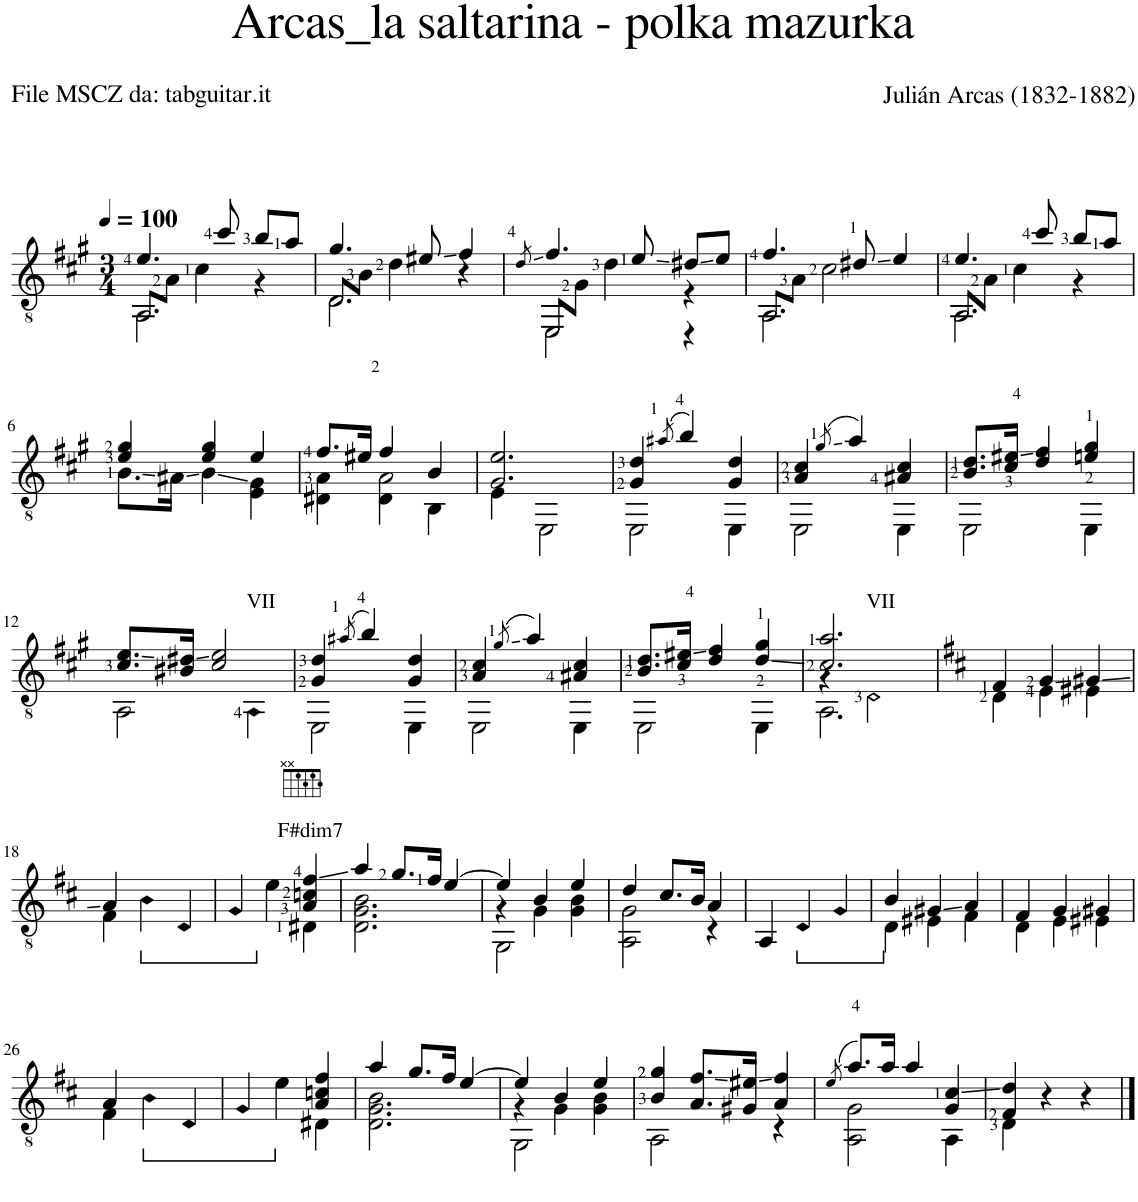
**kern
*part1
*staff1
*I"Guitar
*I'Guit.
*clefGv2
*k[f#c#g#]
*M3/4
*MM100
=1
*^
!	!LO:N:head=open
*	*^
4.e/	8AA/L	2.AA\
.	8A\J	.
.	4c#\	.
8cc#/	.	.
8b/L	4r	.
8a/J	.	.
=2	=2	=2
!	!LO:N:head=open	!
4.g#/	8D/L	2.D\
.	8B\J	.
.	4d\	.
8e#X/	.	.
4f#/	4r	.
=3	=3	=3
8qd/	.	.
!	!LO:N:head=open	!
4.f#/	8EE/L	2EE\
.	8G#\J	.
.	4d\	.
8e/	.	.
8d#X/L	4r	4r
8e/J	.	.
=4	=4	=4
!	!LO:N:head=open	!
4.f#/	8AA/L	2.AA\
.	8A\J	.
.	2c#\	.
8d#X/	.	.
4e/	.	.
=5	=5	=5
!	!LO:N:head=open	!
4.e/	8AA/L	2.AA\
.	8A\J	.
.	4c#\	.
8cc#/	.	.
8b/L	4r	.
8a/J	.	.
*	*v	*v
!!LO:LB:g=z
=6	=6
4e/ 4g#/	8.B\L
.	16A#X\Jk
4e/ 4g#/	4B\
4e/	4E\ 4G#\
=7	=7
*	*^
8.f#/L	4A\	4D#X\
16e#X/Jk	.	.
4f#/	2A\	4D#\
4B/	.	4BB\
*	*v	*v
=8	=8
2.G#/ 2.e/	4E\
.	2EE\
=9	=9
4G#/ 4d/	2EE\
(8qa#X/	.
4b/)	.
4G#/ 4d/	4EE\
=10	=10
4A/ 4c#/	2EE\
(8qg#/	.
4a/)	.
4A#X/ 4c#/	4EE\
=11	=11
8.B/ 8.d/L	2EE\
16c#/ 16e#X/Jk	.
4d/ 4f#/	.
4en/ 4g#/	4EE\
!!LO:LB:g=z	!!
=12	=12
8.c#/ 8.e/L	2AA\
16B#X/ 16d#X/Jk	.
2c#/ 2e/	.
!	!LO:TX:a:t=VII
.	4AA\
=13	=13
4G#/ 4d/	2EE\
(8qa#X/	.
4b/)	.
4G#/ 4d/	4EE\
=14	=14
4A/ 4c#/	2EE\
(8qg#/	.
4a/)	.
4A#X/ 4c#/	4EE\
=15	=15
8.B/ 8.d/L	2EE\
16c#/ 16e#X/Jk	.
4d/ 4f#/	.
4d/ 4g#/	4EE\
=16	=16
*	*^
2.c#/ 2.a/	4r	2.AA\
!	!LO:TX:a:t=VII	!
.	2D\	.
*v	*v	*v
=17
*k[f#c#]
*^
4F#/	4D\
4G/	4E\
4G#X/	4E#X\
!!LO:LB:g=z	!!
=18	=18
4A/	4F#\
*ped	*
4B\	2ryy
4D/	.
=19	=19
*Xped	*
4G/	2ryy
4e\	.
!LO:TX:a:t=F#dim7	!
4A/ 4cn/ 4f#/	4D#X\
=20	=20
4a/	2.D\ 2.G\ 2.B\
8.g/L	.
16f#/Jk	.
[4e/	.
=21	=21
*	*^
4e/]	4r	2GG\
4B/	4G\	.
4e/	4G\ 4B\	4ryy
*	*v	*v
=22	=22
4d/	2AA\ 2G\
8.c#/L	.
16B/Jk	.
4A/	4r
*v	*v
=23
4AA/
*ped
4D/
4G/
=24
*Xped
*^
4B/	4D\
4G#X/	4E#X\
4A/	4F#\
=25	=25
4F#/	4D\
4G/	4E\
4G#X/	4E#X\
!!LO:LB:g=z	!!
=26	=26
4A/	4F#\
*ped	*
4B\	2ryy
4D/	.
=27	=27
*Xped	*
4G/	2ryy
4e\	.
4A/ 4cn/ 4f#/	4D#X\
=28	=28
4a/	2.D\ 2.G\ 2.B\
8.g/L	.
16f#/Jk	.
[4e/	.
=29	=29
*	*^
4e/]	4r	2GG\
4B/	4G\	.
4e/	4G\ 4B\	4ryy
*	*v	*v
=30	=30
4B/ 4g/	2AA\
8.A/ 8.f#/L	.
16G#X/ 16e#X/Jk	.
4A/ 4f#/	4r
=31	=31
(8qe/	.
8.a/L)	2AA\ 2G\
16a/Jk	.
4a/	.
4G/ 4c#/	4AA\
=32	=32
4F#/ 4d/	4D\
4r	2ryy
4r	.
*v	*v
==
*-
